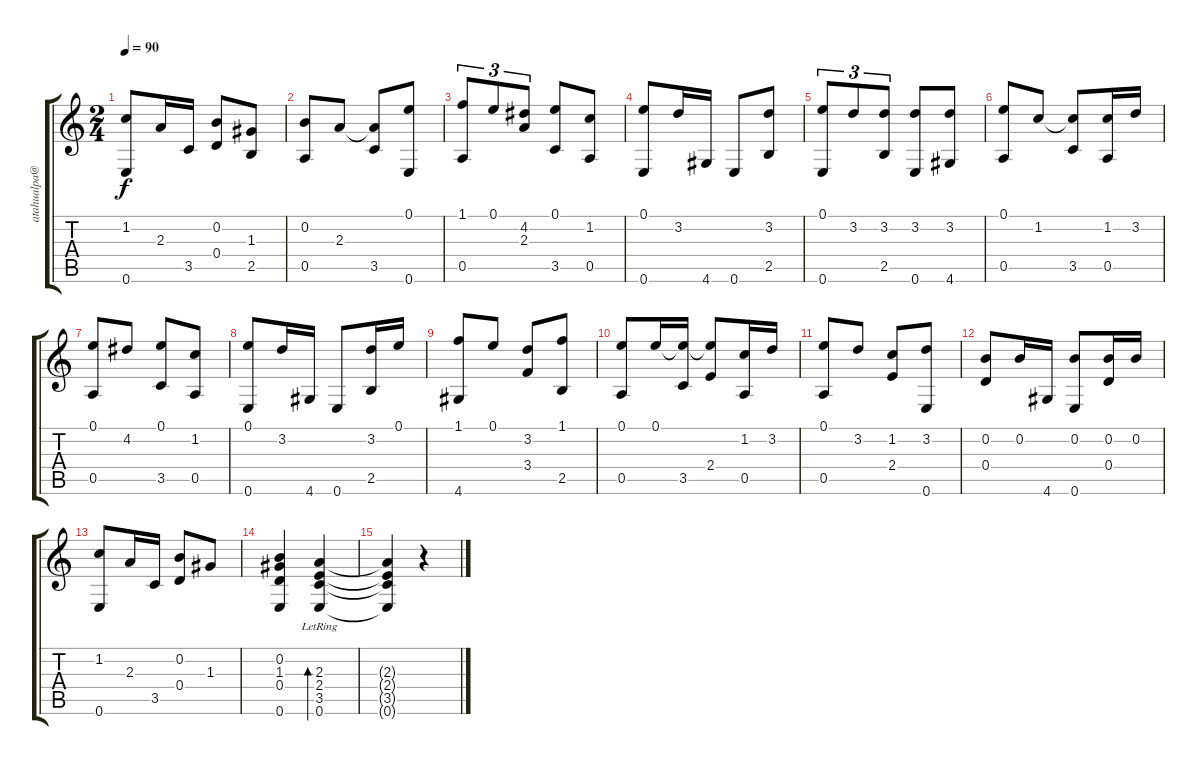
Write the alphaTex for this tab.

\track ("" "atahualpa@") {instrument acousticguitarnylon}
\staff {score tabs}
\tuning (E4 B3 G3 D3 A2 E2) {hide}
\ts (2 4)
\tempo 90
\clef g2
\ks c
(1.2 0.6).8{dy f} 2.3.16 3.5.16 (0.2 0.4).8 (1.3 2.5).8 |
(0.2 0.5).8 2.3.8 (2.3{t} 3.5).8 (0.1 0.6).8 |
(1.1 0.5).8{tu (3 2)} 0.1.8{tu (3 2)} (4.2 2.3).8{tu (3 2)} (0.1 3.5).8 (1.2 0.5).8 |
(0.1 0.6).8 3.2.16 4.6.16 0.6.8 (3.2 2.5).8 |
(0.1 0.6).8{tu (3 2)} 3.2.8{tu (3 2)} (3.2 2.5).8{tu (3 2)} (3.2 0.6).8 (3.2 4.6).8 |
(0.1 0.5).8 1.2.8 (1.2{t} 3.5).8 (1.2 0.5).16 3.2.16 |
(0.1 0.5).8 4.2.8 (0.1 3.5).8 (1.2 0.5).8 |
(0.1 0.6).8 3.2.16 4.6.16 0.6.8 (3.2 2.5).16 0.1.16 |
(1.1 4.6).8 0.1.8 (3.2 3.4).8 (1.1 2.5).8 |
(0.1 0.5).8 0.1.16 (0.1{t} 3.5).16 (0.1{t} 2.4).8 (1.2 0.5).16 3.2.16 |
(0.1 0.5).8 3.2.8 (1.2 2.4).8 (3.2 0.6).8 |
(0.2 0.4).8 0.2.16 4.6.16 (0.2 0.6).8 (0.2 0.4).16 0.2.16 |
(1.2 0.6).8 2.3.16 3.5.16 (0.2 0.4).8 1.3.8 |
(0.2 1.3 0.4 0.6).4 (2.3{lr} 2.4{lr} 3.5{lr} 0.6{lr}).4{bd 480} |
(2.3{t} 2.4{t} 3.5{t} 0.6{t}).4 r.4
